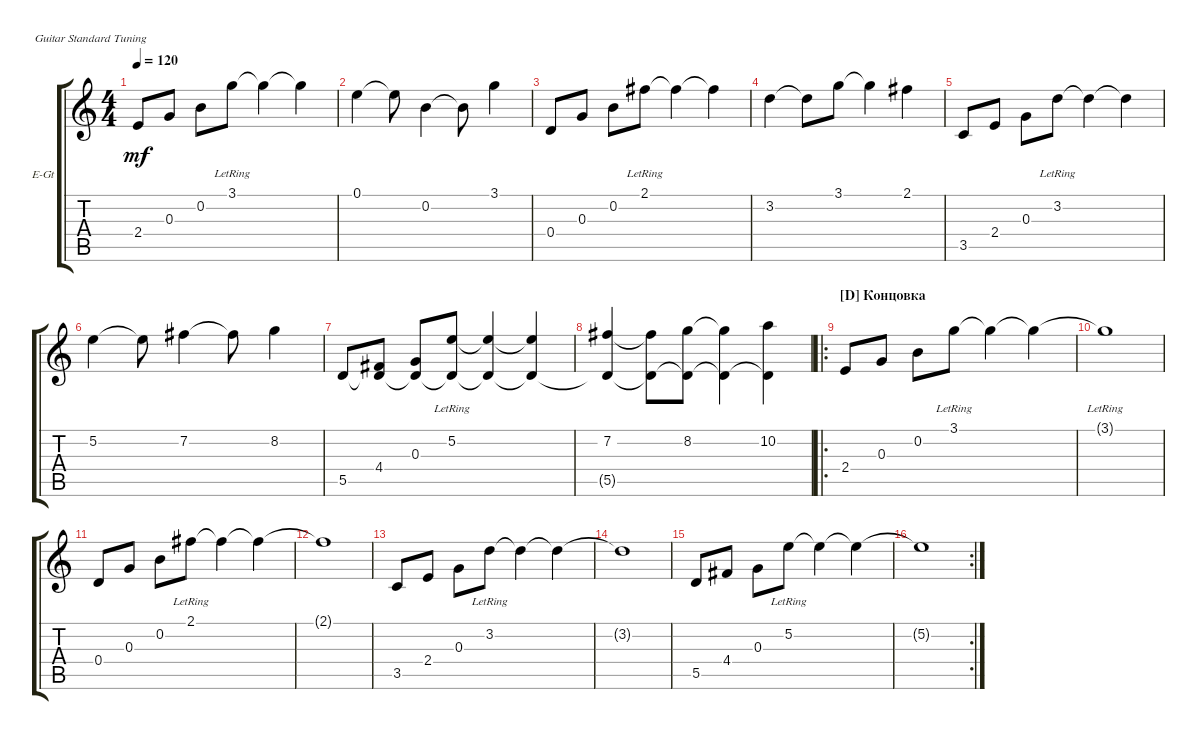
\defaultSystemsLayout 4
\bracketExtendMode groupsimilarinstruments
\firstSystemTrackNameOrientation horizontal
\otherSystemsTrackNameOrientation horizontal
\track ("Electric Guitar Clean" "E-Gt") {instrument electricguitarclean}
\staff {score tabs}
\tuning (E4 B3 G3 D3 A2 E2)
\ts (4 4)
\tempo 120
\clef g2
\ks c
2.4.8{dy mf} 0.3.8 0.2.8 3.1{lr}.8 3.1{t}.4 3.1{t}.4 |
0.1.4 0.1{t}.8 0.2.4 0.2{t}.8 3.1.4 |
0.4.8 0.3.8 0.2.8 2.1{lr}.8 2.1{t}.4 2.1{t}.4 |
3.2.4 3.2{t}.8 3.1.8 3.1{t}.4 2.1.4 |
3.5.8 2.4.8 0.3.8 3.2{lr}.8 3.2{t}.4 3.2{t}.4 |
5.2.4 5.2{t}.8 7.2.4 7.2{t}.8 8.2.4 |
5.5.8 (4.4 5.5{t}).8 (0.3 5.5{t}).8 (5.2{lr} 5.5{t}).8 (5.2{t} 5.5{t}).4 (5.2{t} 5.5{t}).4 |
(7.2 5.5{t}).4 (7.2{t} 5.5{t}).8 (8.2 5.5{t}).8 (8.2{t} 5.5{t}).4 (10.2 5.5{t}).4 |
\ro
\section ("D" "Концовка")
2.4.8 0.3.8 0.2.8 3.1{lr}.8 3.1{t}.4 3.1{t}.4 |
3.1{lr t}.1 |
0.4.8 0.3.8 0.2.8 2.1{lr}.8 2.1{t}.4 2.1{t}.4 |
2.1{t}.1 |
3.5.8 2.4.8 0.3.8 3.2{lr}.8 3.2{t}.4 3.2{t}.4 |
3.2{t}.1 |
5.5.8 4.4.8 0.3.8 5.2{lr}.8 5.2{t}.4 5.2{t}.4 |
\rc 2
5.2{t}.1
